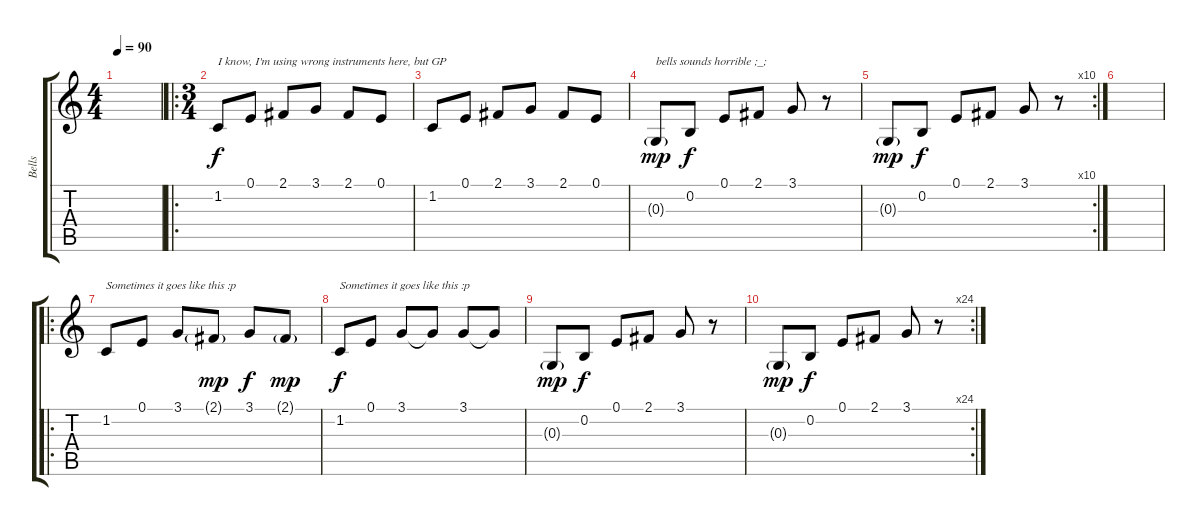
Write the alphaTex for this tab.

\track ("Bells" "Bells") {instrument musicbox}
\staff {score tabs}
\tuning (E4 B3 G3 D3 A2 E2) {hide}
\ts (4 4)
\tempo 90
\clef g2
\ks c
|
\ro
\ts (3 4)
1.2.8{txt "I know, I'm using wrong instruments here, but GP"} 0.1.8 2.1.8 3.1.8 2.1.8 0.1.8 |
1.2.8 0.1.8 2.1.8 3.1.8 2.1.8 0.1.8 |
0.3{g}.8{txt "bells sounds horrible ;_;" dy mp} 0.2.8{dy f} 0.1.8 2.1.8 3.1.8 r.8 |
\rc 10
0.3{g}.8{dy mp} 0.2.8{dy f} 0.1.8 2.1.8 3.1.8 r.8 |
|
\ro
1.2.8{txt "Sometimes it goes like this :p"} 0.1.8 3.1.8 2.1{g}.8{dy mp} 3.1.8{dy f} 2.1{g}.8{dy mp} |
1.2.8{txt "Sometimes it goes like this :p" dy f} 0.1.8 3.1.8 3.1{t}.8 3.1.8 3.1{t}.8 |
0.3{g}.8{dy mp} 0.2.8{dy f} 0.1.8 2.1.8 3.1.8 r.8 |
\rc 24
0.3{g}.8{dy mp} 0.2.8{dy f} 0.1.8 2.1.8 3.1.8 r.8
